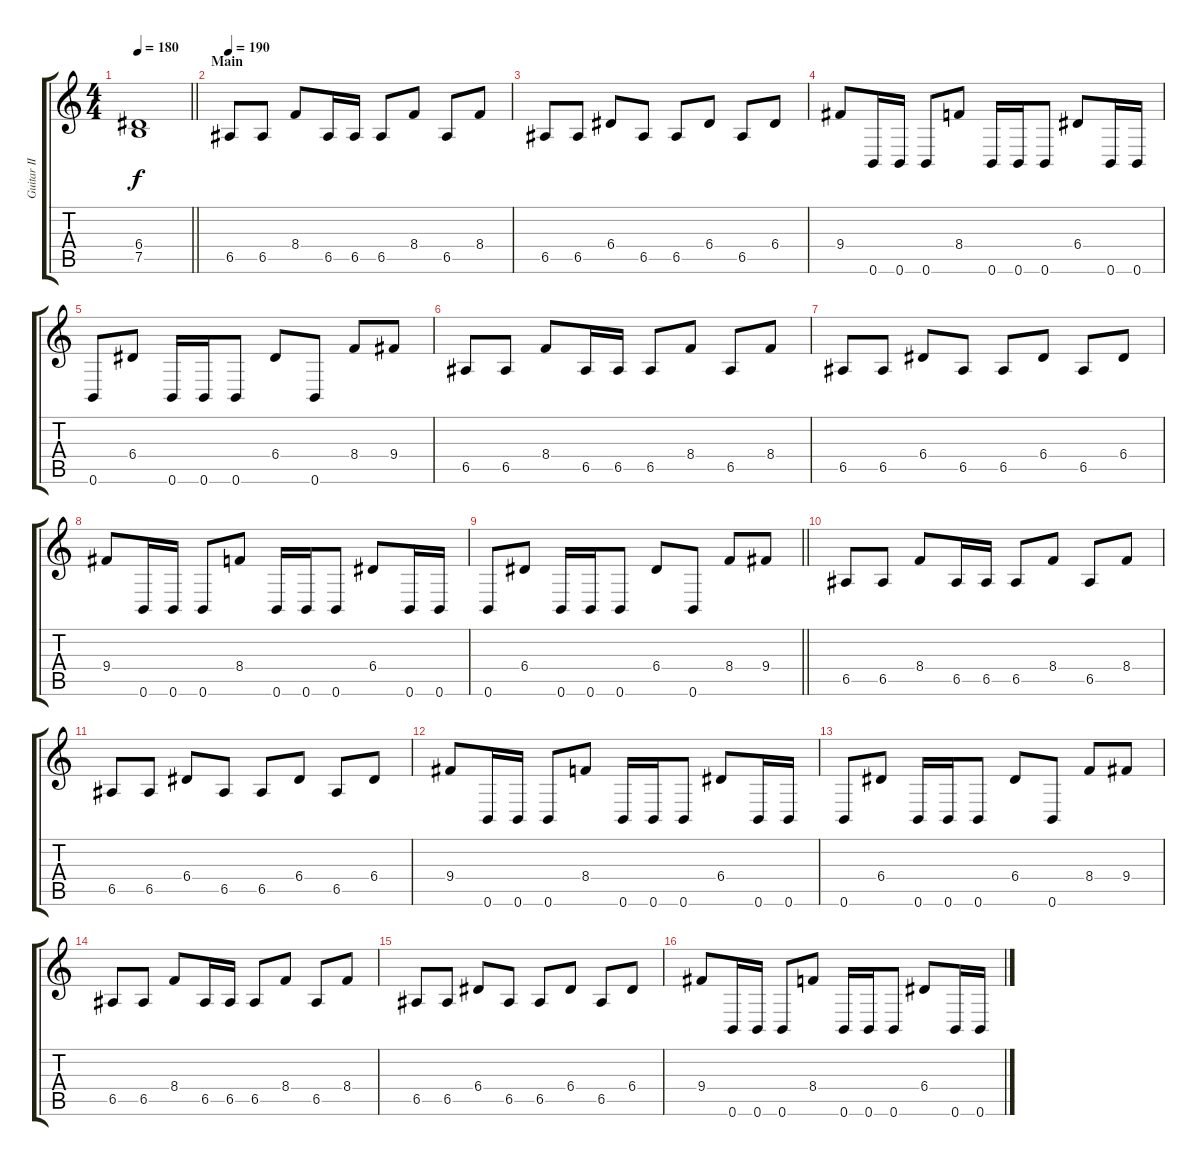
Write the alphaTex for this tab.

\track ("Guitar II" "Guitar II") {instrument distortionguitar}
\staff {score tabs}
\tuning (B3 Gb3 D3 A2 E2 B1) {hide}
\ts (4 4)
\section ("" "")
\tempo 180
\clef g2
\barLineRight lightlight
\ks c
(6.4{t} 7.5{t}).1{dy f} |
\section ("" "Main")
\tempo 190
6.5.8 6.5.8 8.4.8 6.5.16 6.5.16 6.5.8 8.4.8 6.5.8 8.4.8 |
6.5.8 6.5.8 6.4.8 6.5.8 6.5.8 6.4.8 6.5.8 6.4.8 |
9.4.8 0.6.16 0.6.16 0.6.8 8.4.8 0.6.16 0.6.16 0.6.8 6.4.8 0.6.16 0.6.16 |
0.6.8 6.4.8 0.6.16 0.6.16 0.6.8 6.4.8 0.6.8 8.4.8 9.4.8 |
6.5.8 6.5.8 8.4.8 6.5.16 6.5.16 6.5.8 8.4.8 6.5.8 8.4.8 |
6.5.8 6.5.8 6.4.8 6.5.8 6.5.8 6.4.8 6.5.8 6.4.8 |
9.4.8 0.6.16 0.6.16 0.6.8 8.4.8 0.6.16 0.6.16 0.6.8 6.4.8 0.6.16 0.6.16 |
\barLineRight lightlight
0.6.8 6.4.8 0.6.16 0.6.16 0.6.8 6.4.8 0.6.8 8.4.8 9.4.8 |
\section ("" "")
6.5.8 6.5.8 8.4.8 6.5.16 6.5.16 6.5.8 8.4.8 6.5.8 8.4.8 |
6.5.8 6.5.8 6.4.8 6.5.8 6.5.8 6.4.8 6.5.8 6.4.8 |
9.4.8 0.6.16 0.6.16 0.6.8 8.4.8 0.6.16 0.6.16 0.6.8 6.4.8 0.6.16 0.6.16 |
0.6.8 6.4.8 0.6.16 0.6.16 0.6.8 6.4.8 0.6.8 8.4.8 9.4.8 |
6.5.8 6.5.8 8.4.8 6.5.16 6.5.16 6.5.8 8.4.8 6.5.8 8.4.8 |
6.5.8 6.5.8 6.4.8 6.5.8 6.5.8 6.4.8 6.5.8 6.4.8 |
9.4.8 0.6.16 0.6.16 0.6.8 8.4.8 0.6.16 0.6.16 0.6.8 6.4.8 0.6.16 0.6.16
